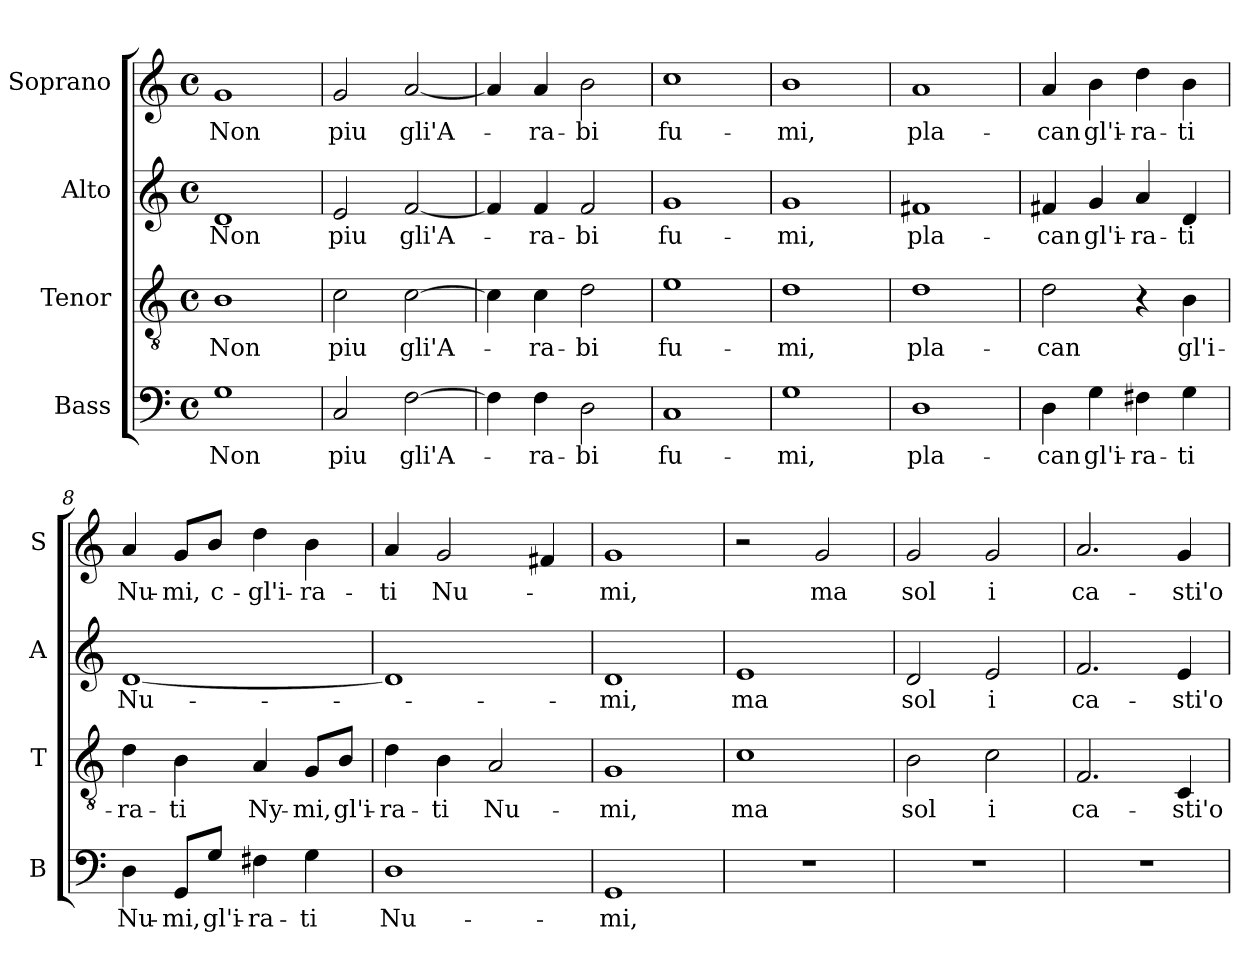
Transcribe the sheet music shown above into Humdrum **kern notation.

**kern	**text	**kern	**text	**kern	**text	**kern	**text
*part4	*part4	*part3	*part3	*part2	*part2	*part1	*part1
*staff4	*staff4	*staff3	*staff3	*staff2	*staff2	*staff1	*staff1
*I"Bass	*	*I"Tenor	*	*I"Alto	*	*I"Soprano	*
*I'B	*	*I'T	*	*I'A	*	*I'S	*
*clefF4	*	*clefGv2	*	*clefG2	*	*clefG2	*
*k[]	*	*k[]	*	*k[]	*	*k[]	*
*C:	*	*C:	*	*C:	*	*C:	*
*M4/4	*	*M4/4	*	*M4/4	*	*M4/4	*
*met(c)	*	*met(c)	*	*met(c)	*	*met(c)	*
=1	=1	=1	=1	=1	=1	=1	=1
!	!LO:LY:b	!	!LO:LY:b	!	!LO:LY:b	!	!LO:LY:b
1G	Non	1B	Non	1d	Non	1g	Non
=2	=2	=2	=2	=2	=2	=2	=2
!	!LO:LY:b	!	!LO:LY:b	!	!LO:LY:b	!	!LO:LY:b
2C/	piu	2c\	piu	2e/	piu	2g/	piu
!	!LO:LY:b	!	!LO:LY:b	!	!LO:LY:b	!	!LO:LY:b
[2F\	gli'A-	[2c\	gli'A-	[2f/	gli'A-	[2a/	gli'A-
=3	=3	=3	=3	=3	=3	=3	=3
4F\]	.	4c\]	.	4f/]	.	4a/]	.
!	!LO:LY:b	!	!LO:LY:b	!	!LO:LY:b	!	!LO:LY:b
4F\	-ra-	4c\	-ra-	4f/	-ra-	4a/	-ra-
!	!LO:LY:b	!	!LO:LY:b	!	!LO:LY:b	!	!LO:LY:b
2D\	-bi	2d\	-bi	2f/	-bi	2b\	-bi
=4	=4	=4	=4	=4	=4	=4	=4
!	!LO:LY:b	!	!LO:LY:b	!	!LO:LY:b	!	!LO:LY:b
1C	fu-	1e	fu-	1g	fu-	1cc	fu-
=5	=5	=5	=5	=5	=5	=5	=5
!	!LO:LY:b	!	!LO:LY:b	!	!LO:LY:b	!	!LO:LY:b
1G	-mi,	1d	-mi,	1g	-mi,	1b	-mi,
!!LO:LB:g=z
=6	=6	=6	=6	=6	=6	=6	=6
!	!LO:LY:b	!	!LO:LY:b	!	!LO:LY:b	!	!LO:LY:b
1D	pla-	1d	pla-	1f#X	pla-	1a	pla-
=7	=7	=7	=7	=7	=7	=7	=7
!	!LO:LY:b	!	!LO:LY:b	!	!LO:LY:b	!	!LO:LY:b
4D\	-can	2d\	-can	4f#X/	-can	4a/	-can
!	!LO:LY:b	!	!	!	!LO:LY:b	!	!LO:LY:b
4G\	gl'i-	.	.	4g/	gl'i-	4b\	gl'i-
!	!LO:LY:b	!	!	!	!LO:LY:b	!	!LO:LY:b
4F#X\	-ra-	4r	.	4a/	-ra-	4dd\	-ra-
!	!LO:LY:b	!	!LO:LY:b	!	!LO:LY:b	!	!LO:LY:b
4G\	-ti	4B\	gl'i-	4d/	-ti	4b\	-ti
=8	=8	=8	=8	=8	=8	=8	=8
!	!LO:LY:b	!	!LO:LY:b	!	!LO:LY:b	!	!LO:LY:b
4D\	Nu-	4d\	-ra-	[1d	Nu-	4a/	Nu-
!	!LO:LY:b	!	!LO:LY:b	!	!	!	!LO:LY:b
8GG/L	-mi,	4B\	-ti	.	.	8g/L	-mi,
!	!LO:LY:b	!	!	!	!	!	!LO:LY:b
8G/J	gl'i-	.	.	.	.	8b/J	c-
!	!LO:LY:b	!	!LO:LY:b	!	!	!	!LO:LY:b
4F#X\	-ra-	4A/	Ny-	.	.	4dd\	-gl'i-
!	!LO:LY:b	!	!LO:LY:b	!	!	!	!LO:LY:b
4G\	-ti	8G/L	-mi,	.	.	4b\	-ra-
!	!	!	!LO:LY:b	!	!	!	!
.	.	8B/J	gl'i-	.	.	.	.
=9	=9	=9	=9	=9	=9	=9	=9
!	!LO:LY:b	!	!LO:LY:b	!	!	!	!LO:LY:b
1D	Nu-	4d\	-ra-	1d]	.	4a/	-ti
!	!	!	!LO:LY:b	!	!	!	!LO:LY:b
.	.	4B\	-ti	.	.	2g/	Nu-
!	!	!	!LO:LY:b	!	!	!	!
.	.	2A/	Nu-	.	.	.	.
.	.	.	.	.	.	4f#X/	.
=10	=10	=10	=10	=10	=10	=10	=10
!	!LO:LY:b	!	!LO:LY:b	!	!LO:LY:b	!	!LO:LY:b
1GG	-mi,	1G	-mi,	1d	-mi,	1g	-mi,
!!LO:PB:g=z
=11	=11	=11	=11	=11	=11	=11	=11
!	!	!	!LO:LY:b	!	!LO:LY:b	!	!
1r	.	1c	ma	1e	ma	2r	.
!	!	!	!	!	!	!	!LO:LY:b
.	.	.	.	.	.	2g/	ma
=12	=12	=12	=12	=12	=12	=12	=12
!	!	!	!LO:LY:b	!	!LO:LY:b	!	!LO:LY:b
1r	.	2B\	sol	2d/	sol	2g/	sol
!	!	!	!LO:LY:b	!	!LO:LY:b	!	!LO:LY:b
.	.	2c\	i	2e/	i	2g/	i
=13	=13	=13	=13	=13	=13	=13	=13
!	!	!	!LO:LY:b	!	!LO:LY:b	!	!LO:LY:b
1r	.	2.F/	ca-	2.f/	ca-	2.a/	ca-
!	!	!	!LO:LY:b	!	!LO:LY:b	!	!LO:LY:b
.	.	4C/	-sti'o-	4e/	-sti'o-	4g/	-sti'o-
=	=	=	=	=	=	=	=
*-	*-	*-	*-	*-	*-	*-	*-
